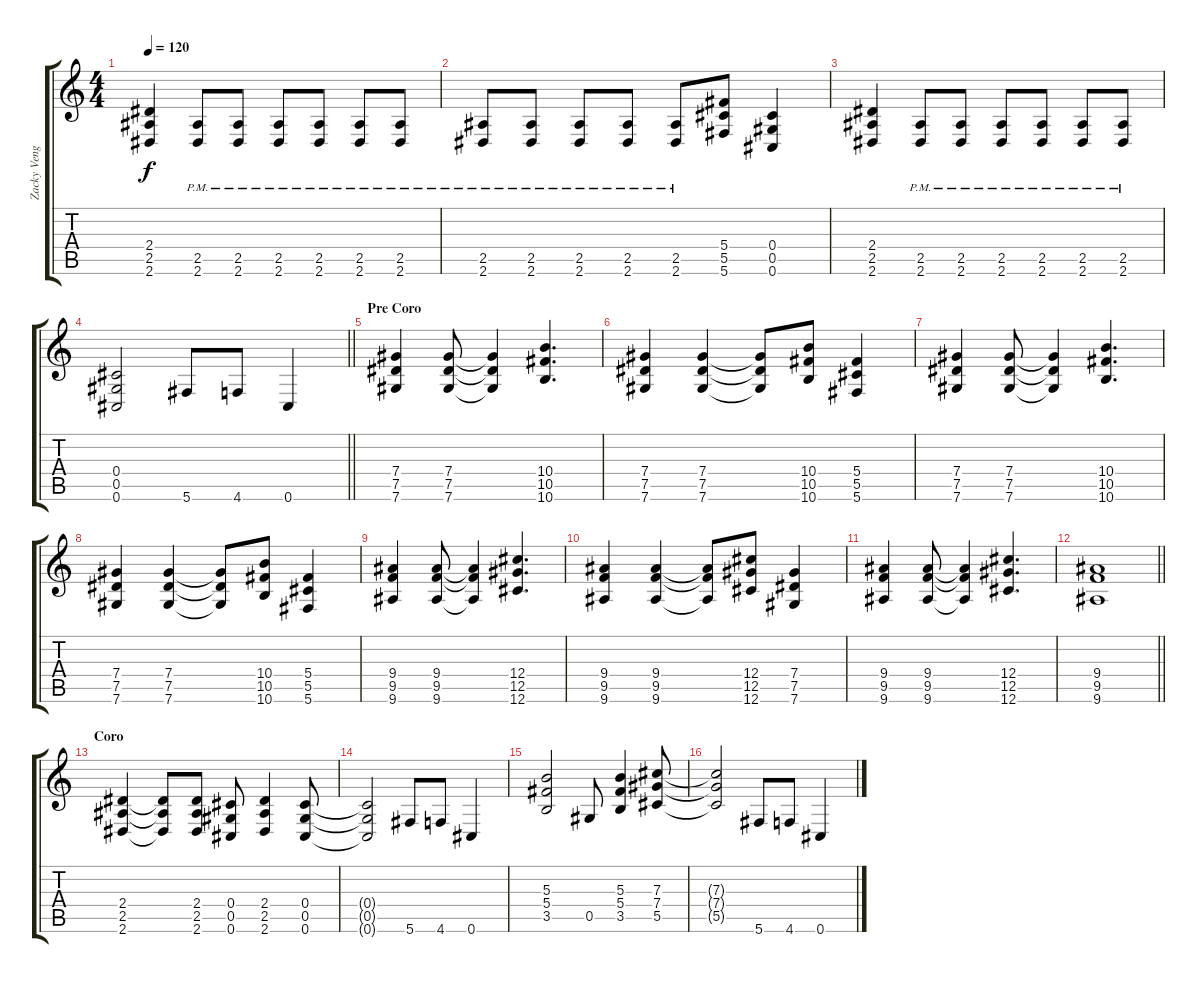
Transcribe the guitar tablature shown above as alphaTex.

\track ("Zacky Vengeance" "Zacky Veng") {instrument distortionguitar}
\staff {score tabs}
\tuning (Eb4 Bb3 Gb3 Db3 Ab2 Db2) {hide}
\ts (4 4)
\tempo 120
\clef g2
\ks c
(2.4 2.5 2.6).4{dy f} (2.5{pm} 2.6{pm}).8 (2.5{pm} 2.6{pm}).8 (2.5{pm} 2.6{pm}).8 (2.5{pm} 2.6{pm}).8 (2.5{pm} 2.6{pm}).8 (2.5{pm} 2.6{pm}).8 |
(2.5{pm} 2.6{pm}).8 (2.5{pm} 2.6{pm}).8 (2.5{pm} 2.6{pm}).8 (2.5{pm} 2.6{pm}).8 (2.5{pm} 2.6{pm}).8 (5.4 5.5 5.6).8 (0.4 0.5 0.6).4 |
(2.4 2.5 2.6).4 (2.5{pm} 2.6{pm}).8 (2.5{pm} 2.6{pm}).8 (2.5{pm} 2.6{pm}).8 (2.5{pm} 2.6{pm}).8 (2.5{pm} 2.6{pm}).8 (2.5{pm} 2.6{pm}).8 |
\barLineRight lightlight
(0.4 0.5 0.6).2 5.6.8 4.6.8 0.6.4 |
\section ("" "Pre Coro")
(7.4 7.5 7.6).4 (7.4 7.5 7.6).8 (7.4{t} 7.5{t} 7.6{t}).4 (10.4 10.5 10.6).4{d} |
(7.4 7.5 7.6).4 (7.4 7.5 7.6).4 (7.4{t} 7.5{t} 7.6{t}).8 (10.4 10.5 10.6).8 (5.4 5.5 5.6).4 |
(7.4 7.5 7.6).4 (7.4 7.5 7.6).8 (7.4{t} 7.5{t} 7.6{t}).4 (10.4 10.5 10.6).4{d} |
(7.4 7.5 7.6).4 (7.4 7.5 7.6).4 (7.4{t} 7.5{t} 7.6{t}).8 (10.4 10.5 10.6).8 (5.4 5.5 5.6).4 |
(9.4 9.5 9.6).4 (9.4 9.5 9.6).8 (9.4{t} 9.5{t} 9.6{t}).4 (12.4 12.5 12.6).4{d} |
(9.4 9.5 9.6).4 (9.4 9.5 9.6).4 (9.4{t} 9.5{t} 9.6{t}).8 (12.4 12.5 12.6).8 (7.4 7.5 7.6).4 |
(9.4 9.5 9.6).4 (9.4 9.5 9.6).8 (9.4{t} 9.5{t} 9.6{t}).4 (12.4 12.5 12.6).4{d} |
\barLineRight lightlight
(9.4 9.5 9.6).1 |
\section ("" "Coro")
(2.4 2.5 2.6).4 (2.4{t} 2.5{t} 2.6{t}).8 (2.4 2.5 2.6).8 (0.4 0.5 0.6).8 (2.4 2.5 2.6).4 (0.4 0.5 0.6).8 |
(0.4{t} 0.5{t} 0.6{t}).2 5.6.8 4.6.8 0.6.4 |
(5.3 5.4 3.5).2 0.5.8 (5.3 5.4 3.5).4 (7.3 7.4 5.5).8 |
(7.3{t} 7.4{t} 5.5{t}).2 5.6.8 4.6.8 0.6.4
